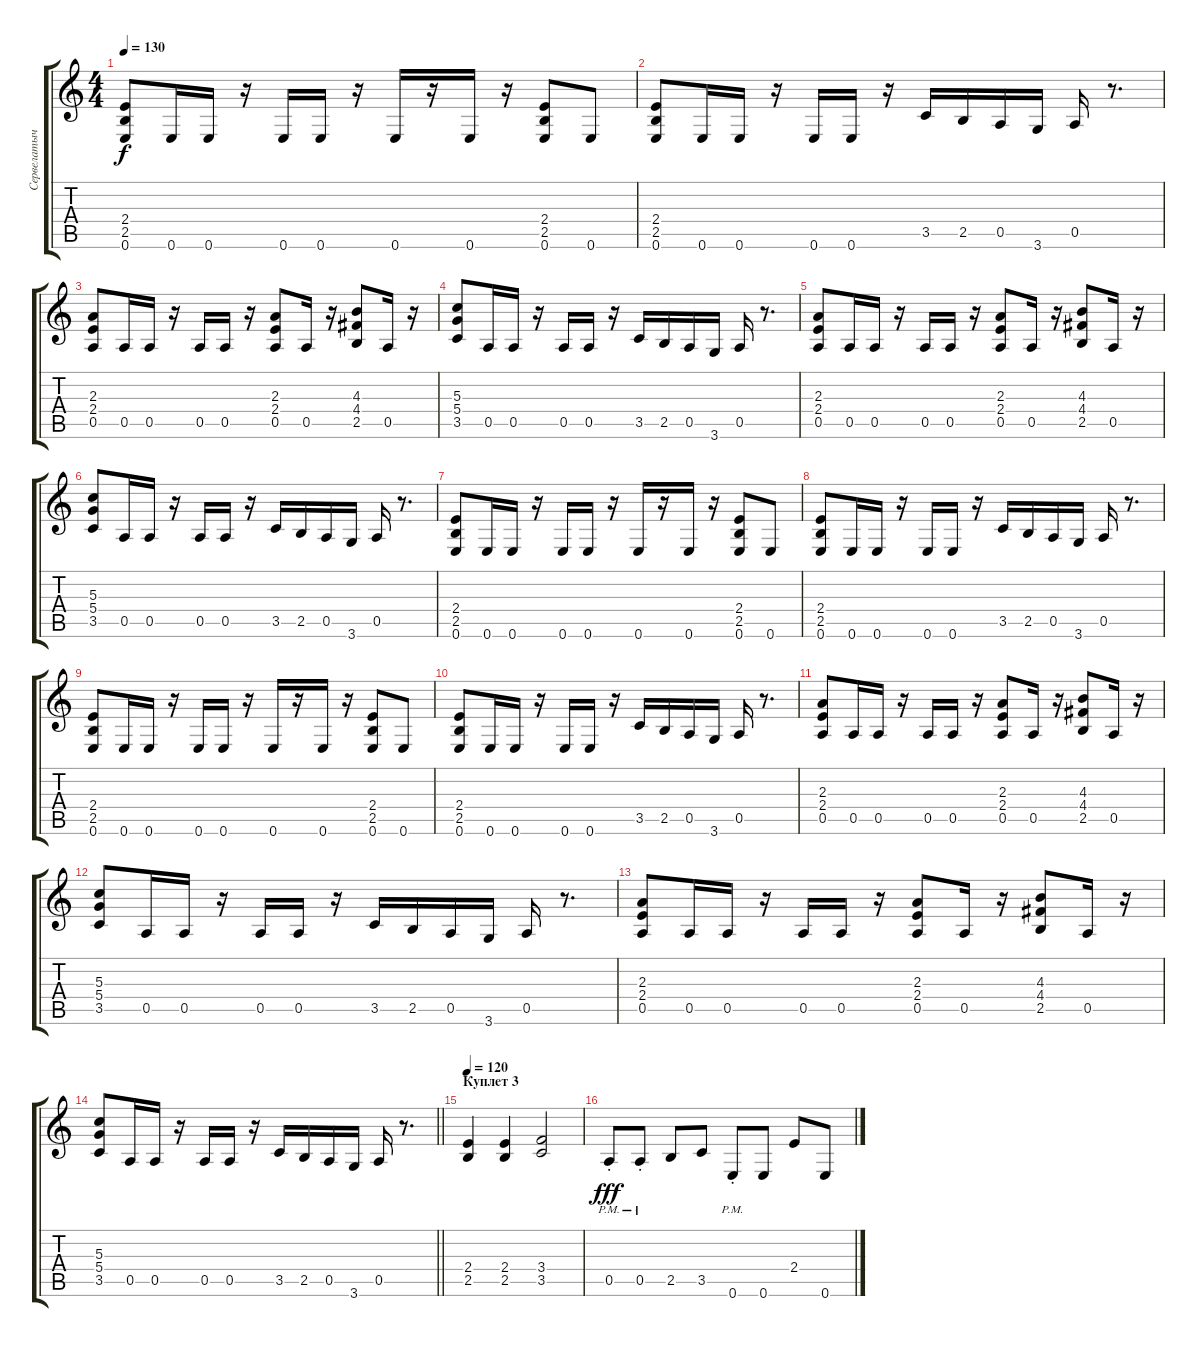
\track ("Сервелатыч" "Сервелатыч") {instrument distortionguitar}
\staff {score tabs}
\tuning (E4 B3 G3 D3 A2 E2) {hide}
\ts (4 4)
\tempo 130
\clef g2
\ks c
(2.4 2.5 0.6).8{dy f} 0.6.16 0.6.16 r.16 0.6.16 0.6.16 r.16 0.6.16 r.16 0.6.16 r.16 (2.4 2.5 0.6).8 0.6.8 |
(2.4 2.5 0.6).8 0.6.16 0.6.16 r.16 0.6.16 0.6.16 r.16 3.5.16 2.5.16 0.5.16 3.6.16 0.5.16 r.8{d} |
(2.3 2.4 0.5).8 0.5.16 0.5.16 r.16 0.5.16 0.5.16 r.16 (2.3 2.4 0.5).8 0.5.16 r.16 (4.3 4.4 2.5).8 0.5.16 r.16 |
(5.3 5.4 3.5).8 0.5.16 0.5.16 r.16 0.5.16 0.5.16 r.16 3.5.16 2.5.16 0.5.16 3.6.16 0.5.16 r.8{d} |
(2.3 2.4 0.5).8 0.5.16 0.5.16 r.16 0.5.16 0.5.16 r.16 (2.3 2.4 0.5).8 0.5.16 r.16 (4.3 4.4 2.5).8 0.5.16 r.16 |
(5.3 5.4 3.5).8 0.5.16 0.5.16 r.16 0.5.16 0.5.16 r.16 3.5.16 2.5.16 0.5.16 3.6.16 0.5.16 r.8{d} |
(2.4 2.5 0.6).8 0.6.16 0.6.16 r.16 0.6.16 0.6.16 r.16 0.6.16 r.16 0.6.16 r.16 (2.4 2.5 0.6).8 0.6.8 |
(2.4 2.5 0.6).8 0.6.16 0.6.16 r.16 0.6.16 0.6.16 r.16 3.5.16 2.5.16 0.5.16 3.6.16 0.5.16 r.8{d} |
(2.4 2.5 0.6).8 0.6.16 0.6.16 r.16 0.6.16 0.6.16 r.16 0.6.16 r.16 0.6.16 r.16 (2.4 2.5 0.6).8 0.6.8 |
(2.4 2.5 0.6).8 0.6.16 0.6.16 r.16 0.6.16 0.6.16 r.16 3.5.16 2.5.16 0.5.16 3.6.16 0.5.16 r.8{d} |
(2.3 2.4 0.5).8 0.5.16 0.5.16 r.16 0.5.16 0.5.16 r.16 (2.3 2.4 0.5).8 0.5.16 r.16 (4.3 4.4 2.5).8 0.5.16 r.16 |
(5.3 5.4 3.5).8 0.5.16 0.5.16 r.16 0.5.16 0.5.16 r.16 3.5.16 2.5.16 0.5.16 3.6.16 0.5.16 r.8{d} |
(2.3 2.4 0.5).8 0.5.16 0.5.16 r.16 0.5.16 0.5.16 r.16 (2.3 2.4 0.5).8 0.5.16 r.16 (4.3 4.4 2.5).8 0.5.16 r.16 |
\barLineRight lightlight
(5.3 5.4 3.5).8 0.5.16 0.5.16 r.16 0.5.16 0.5.16 r.16 3.5.16 2.5.16 0.5.16 3.6.16 0.5.16 r.8{d} |
\section ("" "Куплет 3")
\tempo 120
(2.4 2.5).4{volume 16 balance 16} (2.4 2.5).4 (3.4 3.5).2 |
0.5{pm st}.8{dy fff} 0.5{pm st}.8 2.5.8 3.5.8 0.6{pm st}.8 0.6.8 2.4.8 0.6.8
